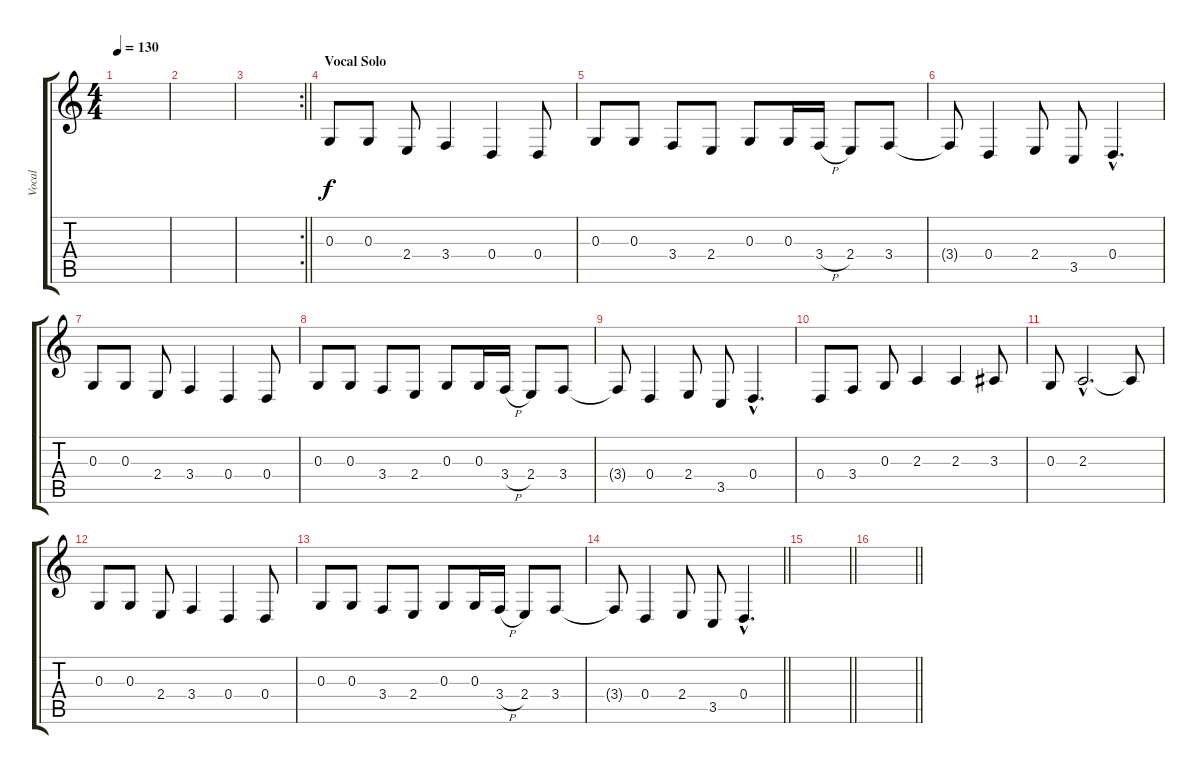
\track ("Vocal" "Vocal") {instrument lead3calliope}
\staff {score tabs}
\tuning (E4 B3 G3 D3 A2 E2) {hide}
\ts (4 4)
\tempo 130
\clef g2
\ks c
|
|
\rc 2
\barLineRight lightlight
|
\section ("" "Vocal Solo")
0.3.8{instrument choiraahs} 0.3.8 2.4.8 3.4.4 0.4.4 0.4.8 |
0.3.8 0.3.8 3.4.8 2.4.8 0.3.8 0.3.16 3.4{h}.16 2.4.8 3.4.8 |
3.4{t}.8 0.4.4 2.4.8 3.5.8 0.4{hac}.4{d} |
0.3.8 0.3.8 2.4.8 3.4.4 0.4.4 0.4.8 |
0.3.8 0.3.8 3.4.8 2.4.8 0.3.8 0.3.16 3.4{h}.16 2.4.8 3.4.8 |
3.4{t}.8 0.4.4 2.4.8 3.5.8 0.4{hac}.4{d} |
0.4.8 3.4.8 0.3.8 2.3.4 2.3.4 3.3.8 |
0.3.8 2.3{hac}.2{d} 2.3{t}.8 |
0.3.8 0.3.8 2.4.8 3.4.4 0.4.4 0.4.8 |
0.3.8 0.3.8 3.4.8 2.4.8 0.3.8 0.3.16 3.4{h}.16 2.4.8 3.4.8 |
\barLineRight lightlight
3.4{t}.8 0.4.4 2.4.8 3.5.8 0.4{hac}.4{d} |
\barLineRight lightlight
|
\barLineRight lightlight
